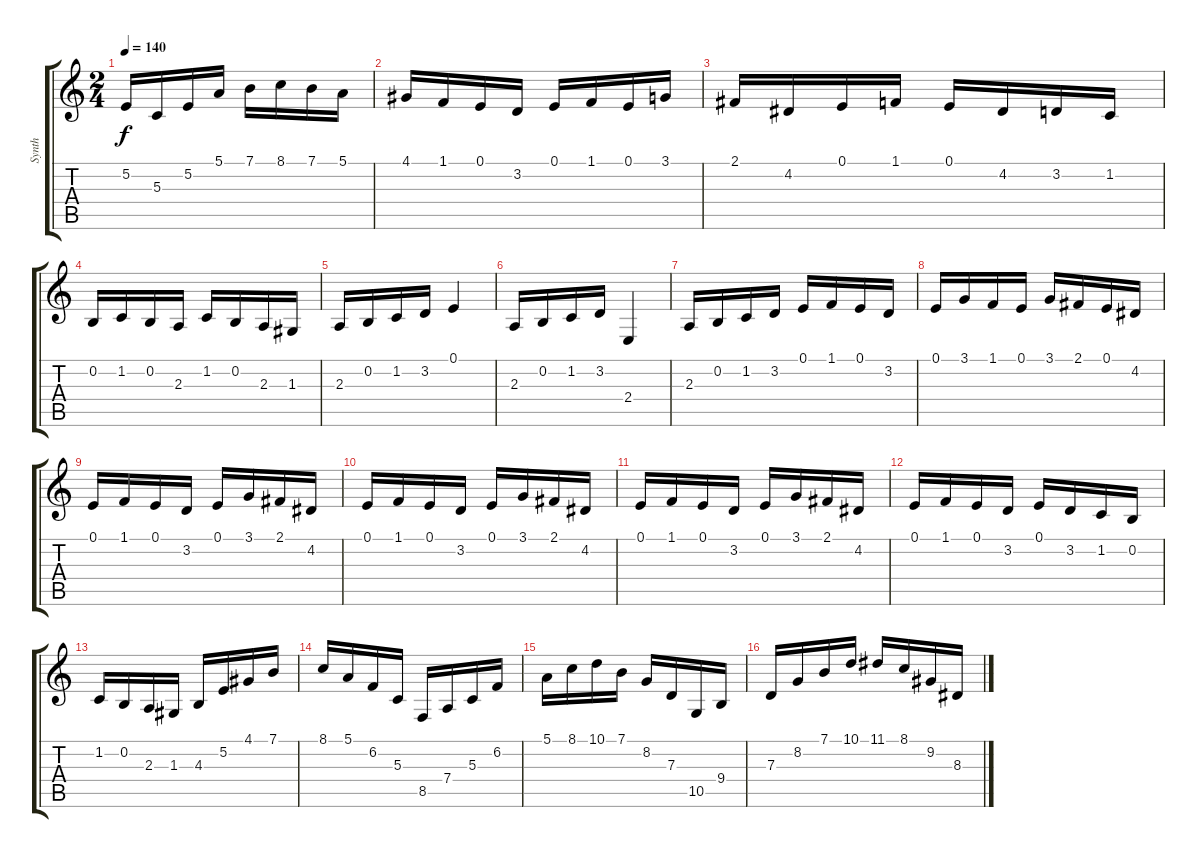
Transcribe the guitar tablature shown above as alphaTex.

\track ("Synth" "Synth") {instrument stringensemble1}
\staff {score tabs}
\tuning (E4 B3 G3 D3 A2 E2) {hide}
\ts (2 4)
\tempo 140
\clef g2
\ks c
5.2.16{dy f} 5.3.16 5.2.16 5.1.16 7.1.16 8.1.16 7.1.16 5.1.16 |
4.1.16 1.1.16 0.1.16 3.2.16 0.1.16 1.1.16 0.1.16 3.1.16 |
2.1.16 4.2.16 0.1.16 1.1.16 0.1.16 4.2.16 3.2.16 1.2.16 |
0.2.16 1.2.16 0.2.16 2.3.16 1.2.16 0.2.16 2.3.16 1.3.16 |
2.3.16 0.2.16 1.2.16 3.2.16 0.1.4 |
2.3.16 0.2.16 1.2.16 3.2.16 2.4.4 |
2.3.16 0.2.16 1.2.16 3.2.16 0.1.16 1.1.16 0.1.16 3.2.16 |
0.1.16 3.1.16 1.1.16 0.1.16 3.1.16 2.1.16 0.1.16 4.2.16 |
0.1.16 1.1.16 0.1.16 3.2.16 0.1.16 3.1.16 2.1.16 4.2.16 |
0.1.16 1.1.16 0.1.16 3.2.16 0.1.16 3.1.16 2.1.16 4.2.16 |
0.1.16 1.1.16 0.1.16 3.2.16 0.1.16 3.1.16 2.1.16 4.2.16 |
0.1.16 1.1.16 0.1.16 3.2.16 0.1.16 3.2.16 1.2.16 0.2.16 |
1.2.16 0.2.16 2.3.16 1.3.16 4.3.16 5.2.16 4.1.16 7.1.16 |
8.1.16 5.1.16 6.2.16 5.3.16 8.5.16 7.4.16 5.3.16 6.2.16 |
5.1.16 8.1.16 10.1.16 7.1.16 8.2.16 7.3.16 10.5.16 9.4.16 |
7.3.16 8.2.16 7.1.16 10.1.16 11.1.16 8.1.16 9.2.16 8.3.16
